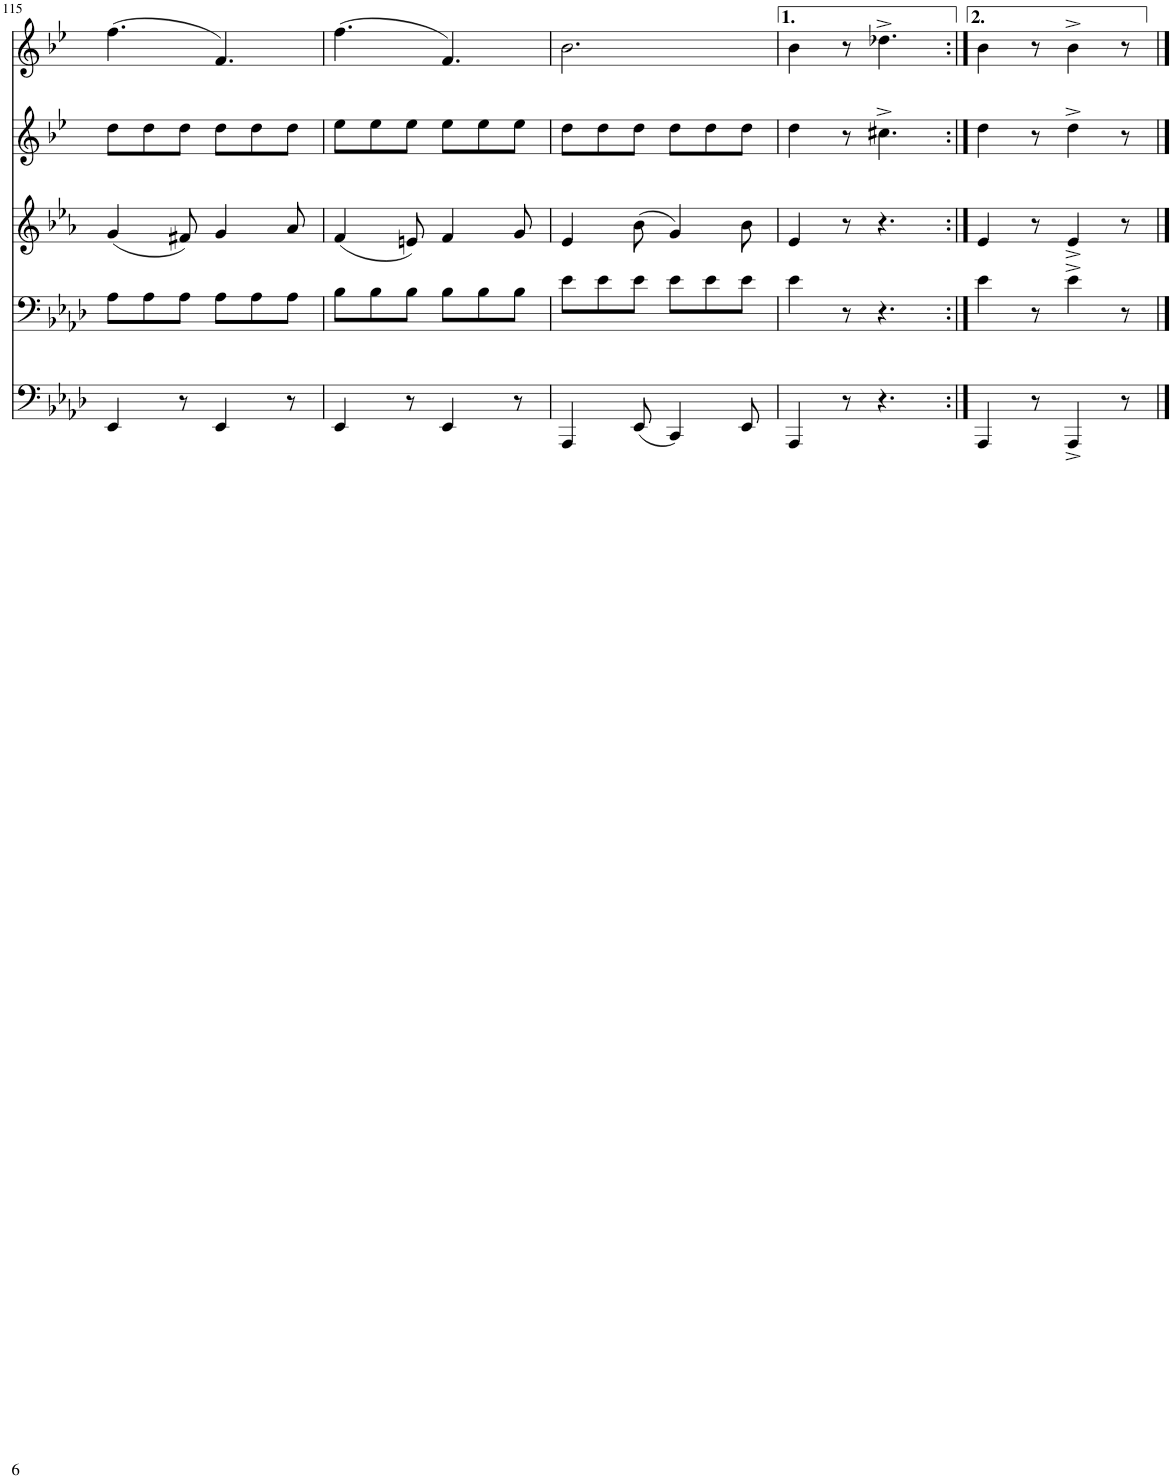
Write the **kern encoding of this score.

**kern	**kern	**kern	**kern	**kern
*part5	*part4	*part3	*part2	*part1
*staff5	*staff4	*staff3	*staff2	*staff1
*I"Tuba	*I"Tenor Trombone	*I"Horn	*I"Bb Trumpet	*I"Bb Trumpet
*I'Tba	*I'Trb	*I'Hn	*I'Tpt	*I'Tpt
!!LO:PB:g=z
*clefF4	*clefF4	*clefG2	*clefG2	*clefG2
*	*	*Trd4c7	*Trd1c2	*Trd1c2
*k[b-e-a-d-]	*k[b-e-a-d-]	*k[b-e-a-]	*k[b-e-]	*k[b-e-]
*M6/8	*M6/8	*M6/8	*M6/8	*M6/8
=115	=115	=115	=115	=115
4EE-/	8A-\L	(4g/	8dd\L	(4.ff\
.	8A-\	.	8dd\	.
8r	8A-\J	8f#X/)	8dd\J	.
4EE-/	8A-\L	4g/	8dd\L	4.f/)
.	8A-\	.	8dd\	.
8r	8A-\J	8a-/	8dd\J	.
=116	=116	=116	=116	=116
4EE-/	8B-\L	(4f/	8ee-\L	(4.ff\
.	8B-\	.	8ee-\	.
8r	8B-\J	8en/)	8ee-\J	.
4EE-/	8B-\L	4f/	8ee-\L	4.f/)
.	8B-\	.	8ee-\	.
8r	8B-\J	8g/	8ee-\J	.
=117	=117	=117	=117	=117
4AAA-/	8e-\L	4e-/	8dd\L	2.b-\
.	8e-\	.	8dd\	.
(8EE-/	8e-\J	(8b-\	8dd\J	.
4CC/)	8e-\L	4g/)	8dd\L	.
.	8e-\	.	8dd\	.
8EE-/	8e-\J	8b-\	8dd\J	.
=118	=118	=118	=118	=118
4AAA-/	4e-\	4e-/	4dd\	4b-\
8r	8r	8r	8r	8r
4.r	4.r	4.r	4.cc#X^\	4.dd-X^\
=119:|!	=119:|!	=119:|!	=119:|!	=119:|!
4AAA-/	4e-\	4e-/	4dd\	4b-\
8r	8r	8r	8r	8r
4AAA-^/	4e-^\	4e-^/	4dd^\	4b-^\
8r	8r	8r	8r	8r
==	==	==	==	==
*-	*-	*-	*-	*-
